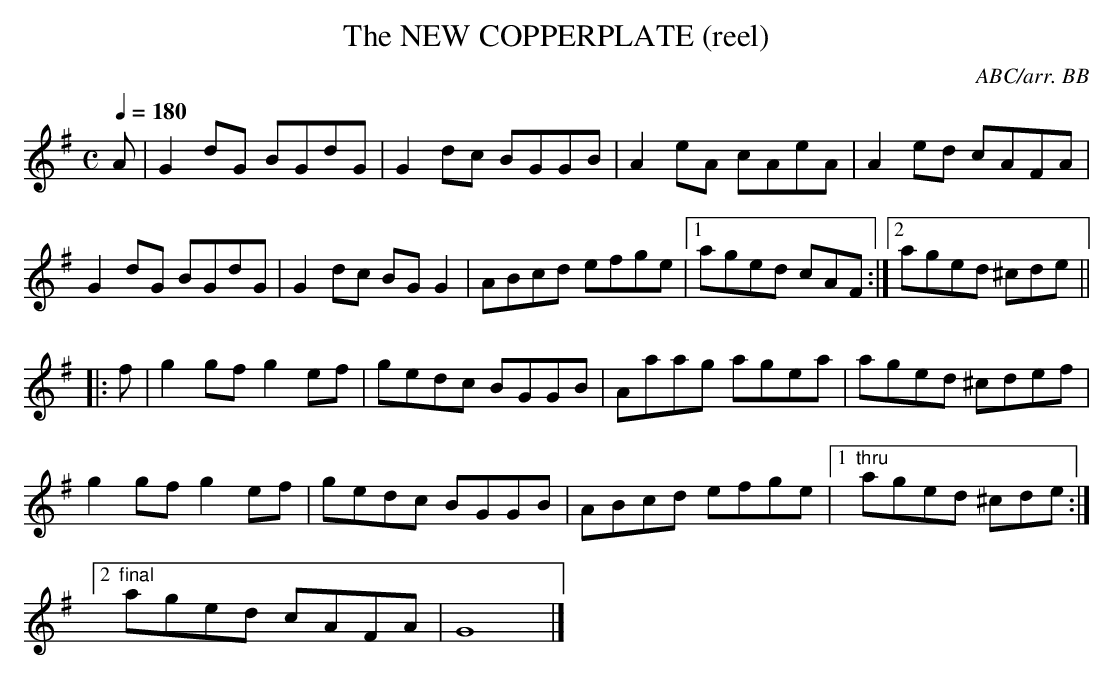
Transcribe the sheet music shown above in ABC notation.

X:1
T:NEW COPPERPLATE (reel), The
C:ABC/arr. BB
M:C
L:1/8
Q:1/4=180
K:G
A|G2dG BGdG|G2dc BGGB|A2eA cAeA|A2ed cAFA|
G2dG BGdG|G2dc BGG2|ABcd efge|1 aged cAF :|\
[2 aged ^cde||
|:f|g2gf g2ef|gedc BGGB|Aaag agea|aged ^cdef|
g2gf g2ef|gedc BGGB|ABcd efge|1 "thru"aged ^cde :|
[2 "final"aged cAFA |G8|]
